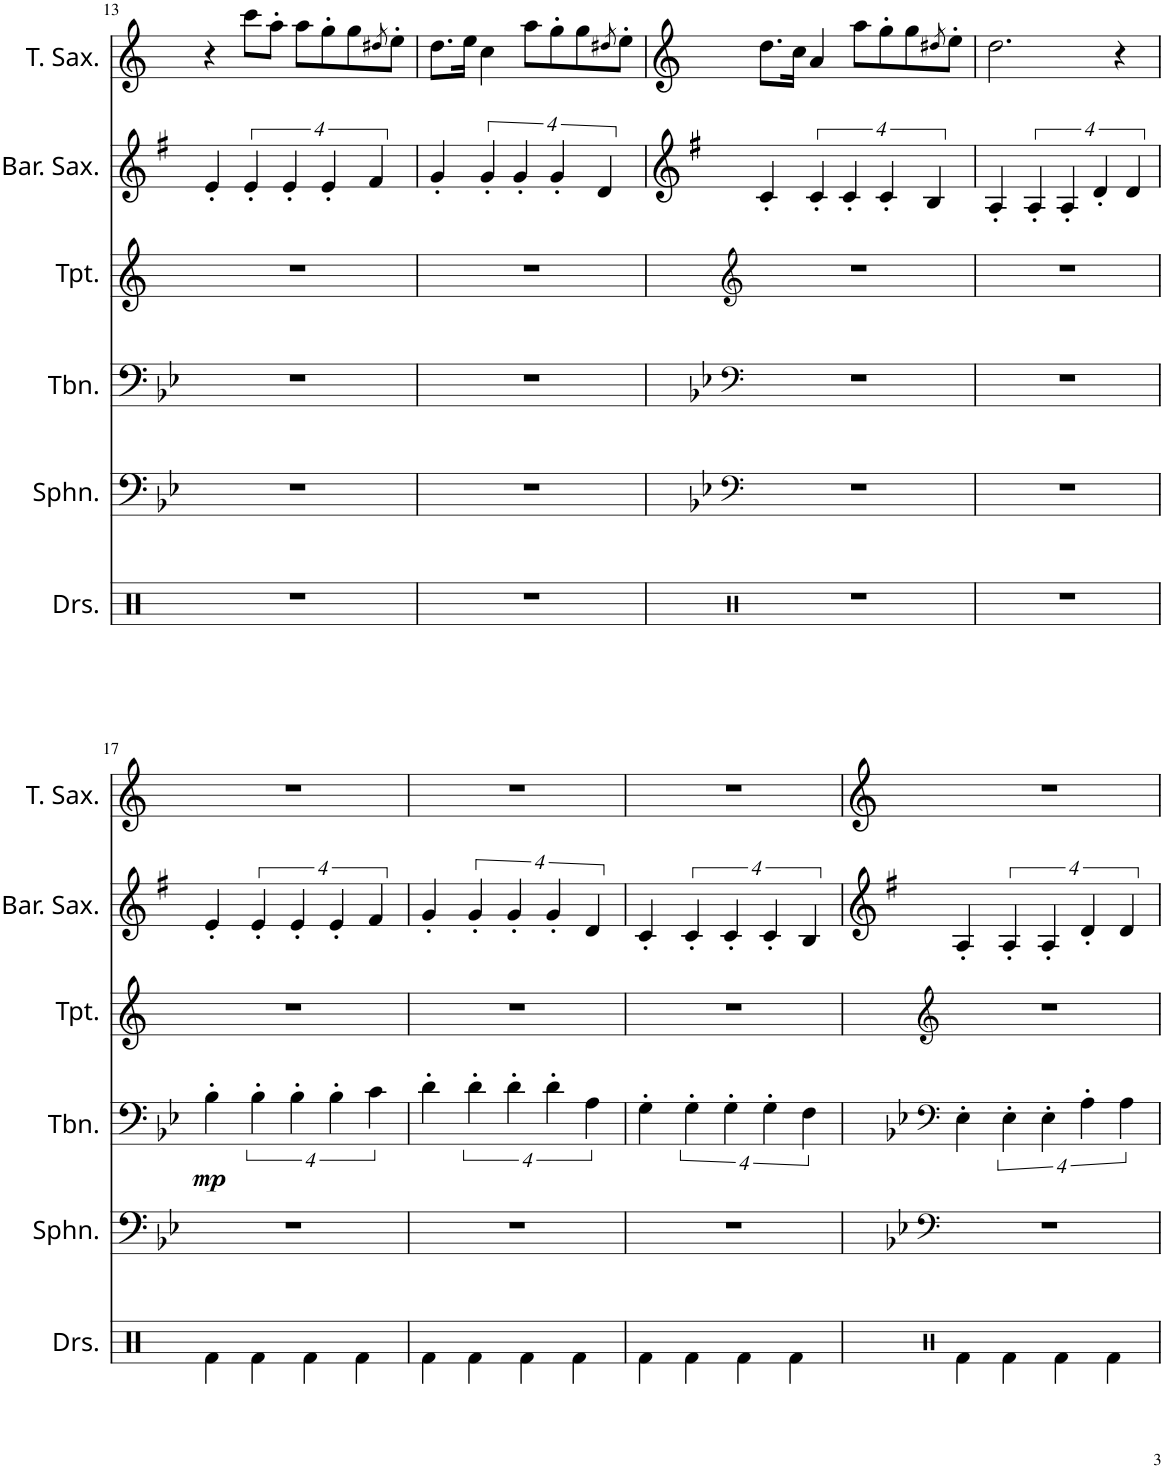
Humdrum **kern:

**kern	**kern	**kern	**dynam	**kern	**kern	**kern
*part6	*part5	*part4	*part4	*part3	*part2	*part1
*staff6	*staff5	*staff4	*staff4	*staff3	*staff2	*staff1
*I"Drumset	*I"Sousaphone	*I"Trombone	*	*I"Trumpet	*I"Baritone Saxophone	*I"Tenor Saxophone
*I'Drs.	*I'Sphn.	*I'Tbn.	*	*I'Tpt.	*I'Bar. Sax.	*I'T. Sax.
!!LO:PB:g=z
*clefX	*clefF4	*clefF4	*	*clefG2	*clefG2	*clefG2
*	*	*	*	*Trd1c2	*Trd12c21	*Trd8c14
*k[]	*k[b-e-]	*k[b-e-]	*	*k[]	*k[f#]	*k[]
*M4/4	*M4/4	*M4/4	*	*M4/4	*M4/4	*M4/4
=13	=13	=13	=13	=13	=13	=13
1r	1r	1r	.	1r	4e'/	4r
.	.	.	.	.	16%3e'/	8ccc\L
.	.	.	.	.	.	8aa'\J
.	.	.	.	.	16%3e'/	.
.	.	.	.	.	.	8aa\L
.	.	.	.	.	16%3e'/	8gg'\
.	.	.	.	.	.	8gg\
.	.	.	.	.	16%3f#/	.
.	.	.	.	.	.	8qdd#X/
.	.	.	.	.	.	8ee'\J
=14	=14	=14	=14	=14	=14	=14
1r	1r	1r	.	1r	4g'/	8.dd\L
.	.	.	.	.	.	16ee\Jk
.	.	.	.	.	16%3g'/	4cc\
.	.	.	.	.	16%3g'/	.
.	.	.	.	.	.	8aa\L
.	.	.	.	.	16%3g'/	8gg'\
.	.	.	.	.	.	8gg\
.	.	.	.	.	16%3d/	.
.	.	.	.	.	.	8qdd#X/
.	.	.	.	.	.	8ee'\J
=15	=15	=15	=15	=15	=15	=15
*clefX	*clefF4	*clefF4	*	*clefG2	*	*
*	*k[b-e-]	*k[b-e-]	*	*	*k[f#]	*
1r	1r	1r	.	1r	4c'/	8.dd\L
.	.	.	.	.	.	16cc\Jk
.	.	.	.	.	16%3c'/	4a/
.	.	.	.	.	16%3c'/	.
.	.	.	.	.	.	8aa\L
.	.	.	.	.	16%3c'/	8gg'\
.	.	.	.	.	.	8gg\
.	.	.	.	.	16%3B/	.
.	.	.	.	.	.	8qdd#X/
.	.	.	.	.	.	8ee'\J
=16	=16	=16	=16	=16	=16	=16
1r	1r	1r	.	1r	4A'/	2.dd\
.	.	.	.	.	16%3A'/	.
.	.	.	.	.	16%3A'/	.
.	.	.	.	.	16%3d'/	.
.	.	.	.	.	.	4r
.	.	.	.	.	16%3d/	.
!!LO:LB:g=z
=17	=17	=17	=17	=17	=17	=17
!	!	!	!LO:DY:b	!	!	!
4Rf\	1r	4B-'\	mp	1r	4e'/	1r
4Rf\	.	16%3B-'\	.	.	16%3e'/	.
.	.	16%3B-'\	.	.	16%3e'/	.
4Rf\	.	.	.	.	.	.
.	.	16%3B-'\	.	.	16%3e'/	.
4Rf\	.	.	.	.	.	.
.	.	16%3c\	.	.	16%3f#/	.
=18	=18	=18	=18	=18	=18	=18
4Rf\	1r	4d'\	.	1r	4g'/	1r
4Rf\	.	16%3d'\	.	.	16%3g'/	.
.	.	16%3d'\	.	.	16%3g'/	.
4Rf\	.	.	.	.	.	.
.	.	16%3d'\	.	.	16%3g'/	.
4Rf\	.	.	.	.	.	.
.	.	16%3A\	.	.	16%3d/	.
=19	=19	=19	=19	=19	=19	=19
4Rf\	1r	4G'\	.	1r	4c'/	1r
4Rf\	.	16%3G'\	.	.	16%3c'/	.
.	.	16%3G'\	.	.	16%3c'/	.
4Rf\	.	.	.	.	.	.
.	.	16%3G'\	.	.	16%3c'/	.
4Rf\	.	.	.	.	.	.
.	.	16%3F\	.	.	16%3B/	.
=20	=20	=20	=20	=20	=20	=20
*clefX	*clefF4	*clefF4	*	*clefG2	*	*
*	*k[b-e-]	*k[b-e-]	*	*	*k[f#]	*
4Rf\	1r	4E-'\	.	1r	4A'/	1r
4Rf\	.	16%3E-'\	.	.	16%3A'/	.
.	.	16%3E-'\	.	.	16%3A'/	.
4Rf\	.	.	.	.	.	.
.	.	16%3A'\	.	.	16%3d'/	.
4Rf\	.	.	.	.	.	.
.	.	16%3A\	.	.	16%3d/	.
=	=	=	=	=	=	=
*-	*-	*-	*-	*-	*-	*-
